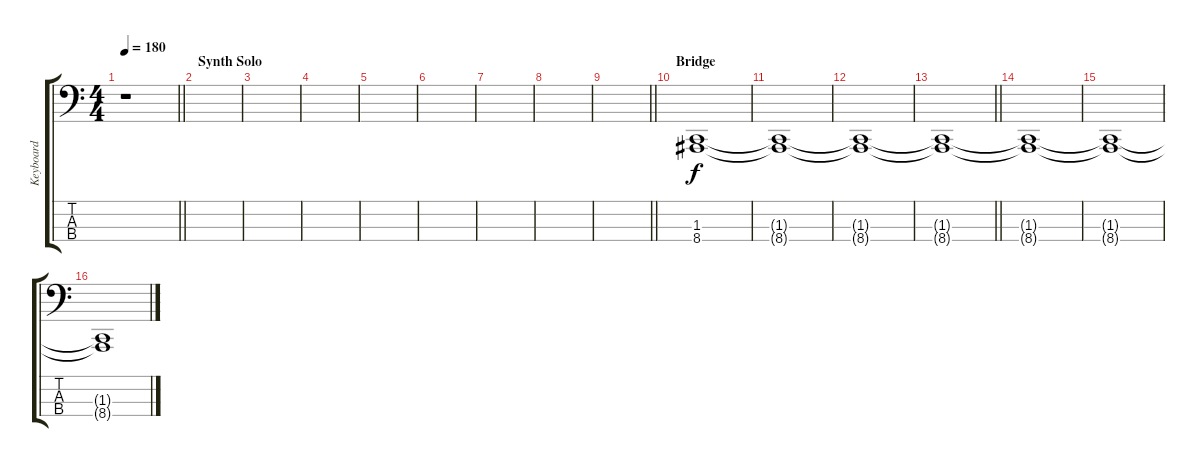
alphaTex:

\track ("Keyboard" "Keyboard") {instrument lead2sawtooth}
\staff {score tabs}
\tuning (G2 D2 A1 E1) {hide}
\ts (4 4)
\tempo 180
\clef f4
\barLineRight lightlight
\ks c
r.1{dy f} |
\section ("" "Synth Solo")
|
|
|
|
|
|
|
\barLineRight lightlight
|
\section ("" "Bridge")
(1.3 8.4).1 |
(1.3{t} 8.4{t}).1 |
(1.3{t} 8.4{t}).1 |
\barLineRight lightlight
(1.3{t} 8.4{t}).1 |
(1.3{t} 8.4{t}).1 |
(1.3{t} 8.4{t}).1 |
(1.3{t} 8.4{t}).1
